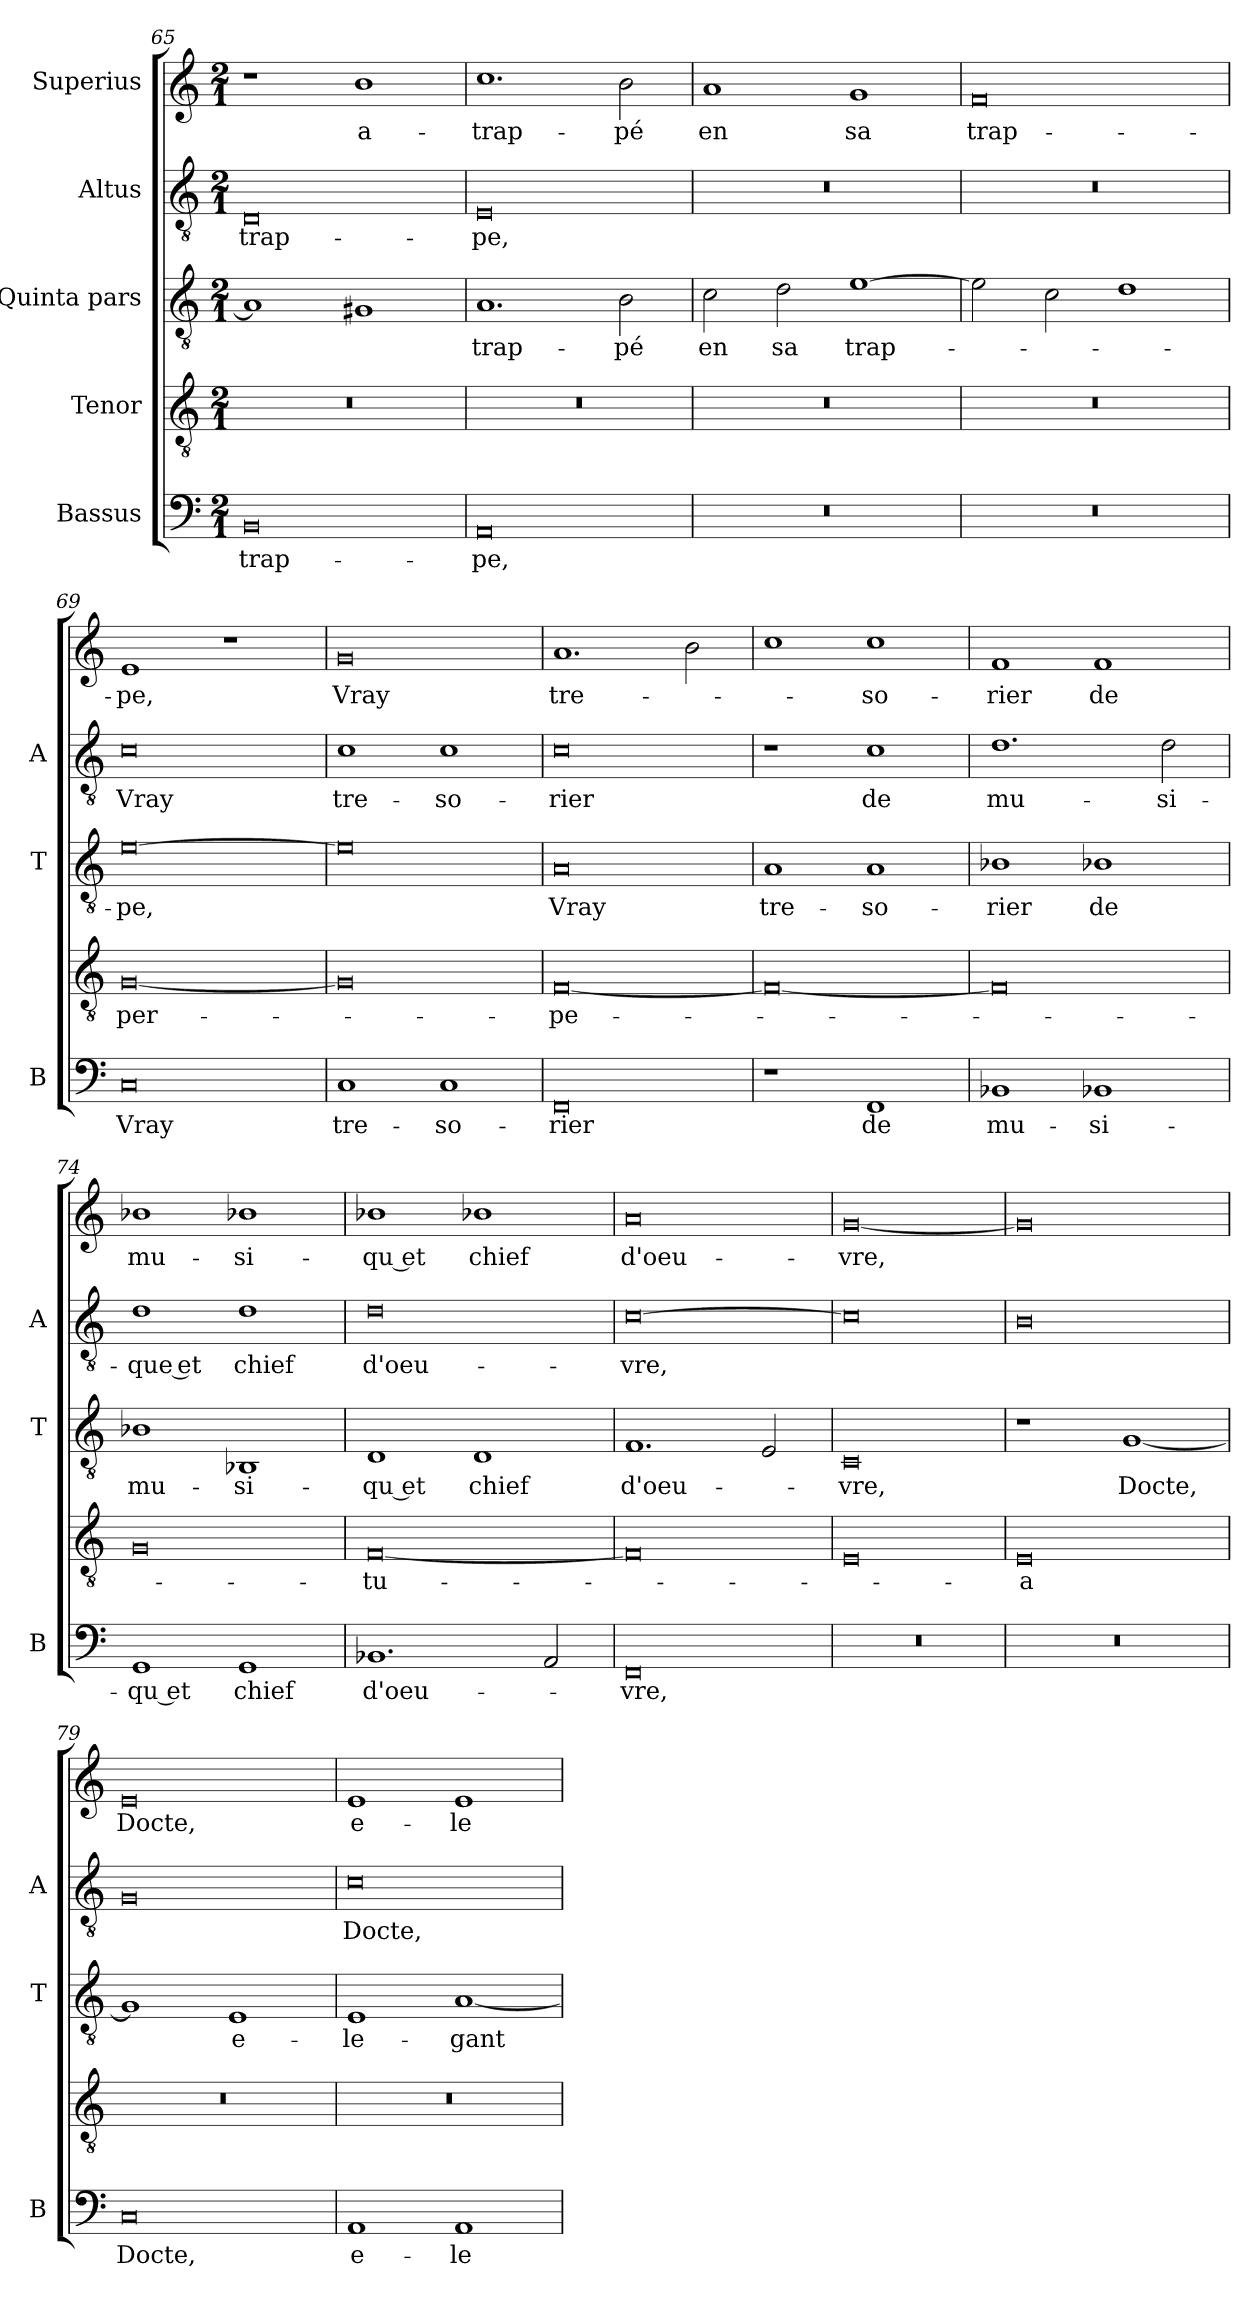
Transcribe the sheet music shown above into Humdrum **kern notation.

**kern	**text	**kern	**text	**kern	**text	**kern	**text	**kern	**text
*part5	*part5	*part4	*part4	*part3	*part3	*part2	*part2	*part1	*part1
*staff5	*staff5	*staff4	*staff4	*staff3	*staff3	*staff2	*staff2	*staff1	*staff1
*I"Bassus	*	*I"Tenor	*	*I"Quinta pars	*	*I"Altus	*	*I"Superius	*
*I'B	*	*	*	*I'T	*	*I'A	*	*	*
*clefF4	*	*clefGv2	*	*clefGv2	*	*clefGv2	*	*clefG2	*
*k[]	*	*k[]	*	*k[]	*	*k[]	*	*k[]	*
*M2/1	*	*M2/1	*	*M2/1	*	*M2/1	*	*M2/1	*
=65	=65	=65	=65	=65	=65	=65	=65	=65	=65
0BB	trap-	0r	.	1A]	.	0D	trap-	1r	.
.	.	.	.	1G#X	.	.	.	1b	a-
=66	=66	=66	=66	=66	=66	=66	=66	=66	=66
0AA	-pe,	0r	.	1.A	-trap-	0E	-pe,	1.cc	-trap-
.	.	.	.	2B\	-pé	.	.	2b\	-pé
=67	=67	=67	=67	=67	=67	=67	=67	=67	=67
0r	.	0r	.	2c\	en	0r	.	1a	en
.	.	.	.	2d\	sa	.	.	.	.
.	.	.	.	[1e	trap-	.	.	1g	sa
=68	=68	=68	=68	=68	=68	=68	=68	=68	=68
0r	.	0r	.	2e\]	.	0r	.	0f	trap-
.	.	.	.	2c\	.	.	.	.	.
.	.	.	.	1d	.	.	.	.	.
=69	=69	=69	=69	=69	=69	=69	=69	=69	=69
0C	Vray	[0G	per-	[0e	-pe,	0c	Vray	1e	-pe,
.	.	.	.	.	.	.	.	1r	.
=70	=70	=70	=70	=70	=70	=70	=70	=70	=70
1C	tre-	0G]	.	0e]	.	1c	tre-	0g	Vray
1C	-so-	.	.	.	.	1c	-so-	.	.
=71	=71	=71	=71	=71	=71	=71	=71	=71	=71
0FF	-rier	[0F	-pe-	0A	Vray	0c	-rier	1.a	tre-
.	.	.	.	.	.	.	.	2b\	.
=72	=72	=72	=72	=72	=72	=72	=72	=72	=72
1r	.	0F_	.	1A	tre-	1r	.	1cc	.
1FF	de	.	.	1A	-so-	1c	de	1cc	-so-
=73	=73	=73	=73	=73	=73	=73	=73	=73	=73
1BB-X	mu-	0F]	.	1B-X	-rier	1.d	mu-	1f	-rier
1BB-X	-si-	.	.	1B-X	de	.	.	1f	de
.	.	.	.	.	.	2d\	-si-	.	.
=74	=74	=74	=74	=74	=74	=74	=74	=74	=74
1GG	-qu et	0G	.	1B-X	mu-	1d	-que et	1b-X	mu-
1GG	chief	.	.	1BB-X	-si-	1d	chief	1b-X	-si-
=75	=75	=75	=75	=75	=75	=75	=75	=75	=75
1.BB-X	d'oeu-	[0F	-tu-	1D	-qu et	0d	d'oeu-	1b-X	-qu et
.	.	.	.	1D	chief	.	.	1b-X	chief
2AA/	.	.	.	.	.	.	.	.	.
=76	=76	=76	=76	=76	=76	=76	=76	=76	=76
0FF	-vre,	0F]	.	1.F	d'oeu-	[0c	-vre,	0a	d'oeu-
.	.	.	.	2E/	.	.	.	.	.
=77	=77	=77	=77	=77	=77	=77	=77	=77	=77
0r	.	0E	.	0C	-vre,	0c]	.	[0g	-vre,
=78	=78	=78	=78	=78	=78	=78	=78	=78	=78
0r	.	0E	-a	1r	.	0B	.	0g]	.
.	.	.	.	[1G	Docte,	.	.	.	.
=79	=79	=79	=79	=79	=79	=79	=79	=79	=79
0C	Docte,	0r	.	1G]	.	0G	.	0e	Docte,
.	.	.	.	1E	e-	.	.	.	.
=80	=80	=80	=80	=80	=80	=80	=80	=80	=80
1AA	e-	0r	.	1E	-le-	0c	Docte,	1e	e-
1AA	-le-	.	.	[1A	-gant	.	.	1e	-le-
=	=	=	=	=	=	=	=	=	=
*-	*-	*-	*-	*-	*-	*-	*-	*-	*-
